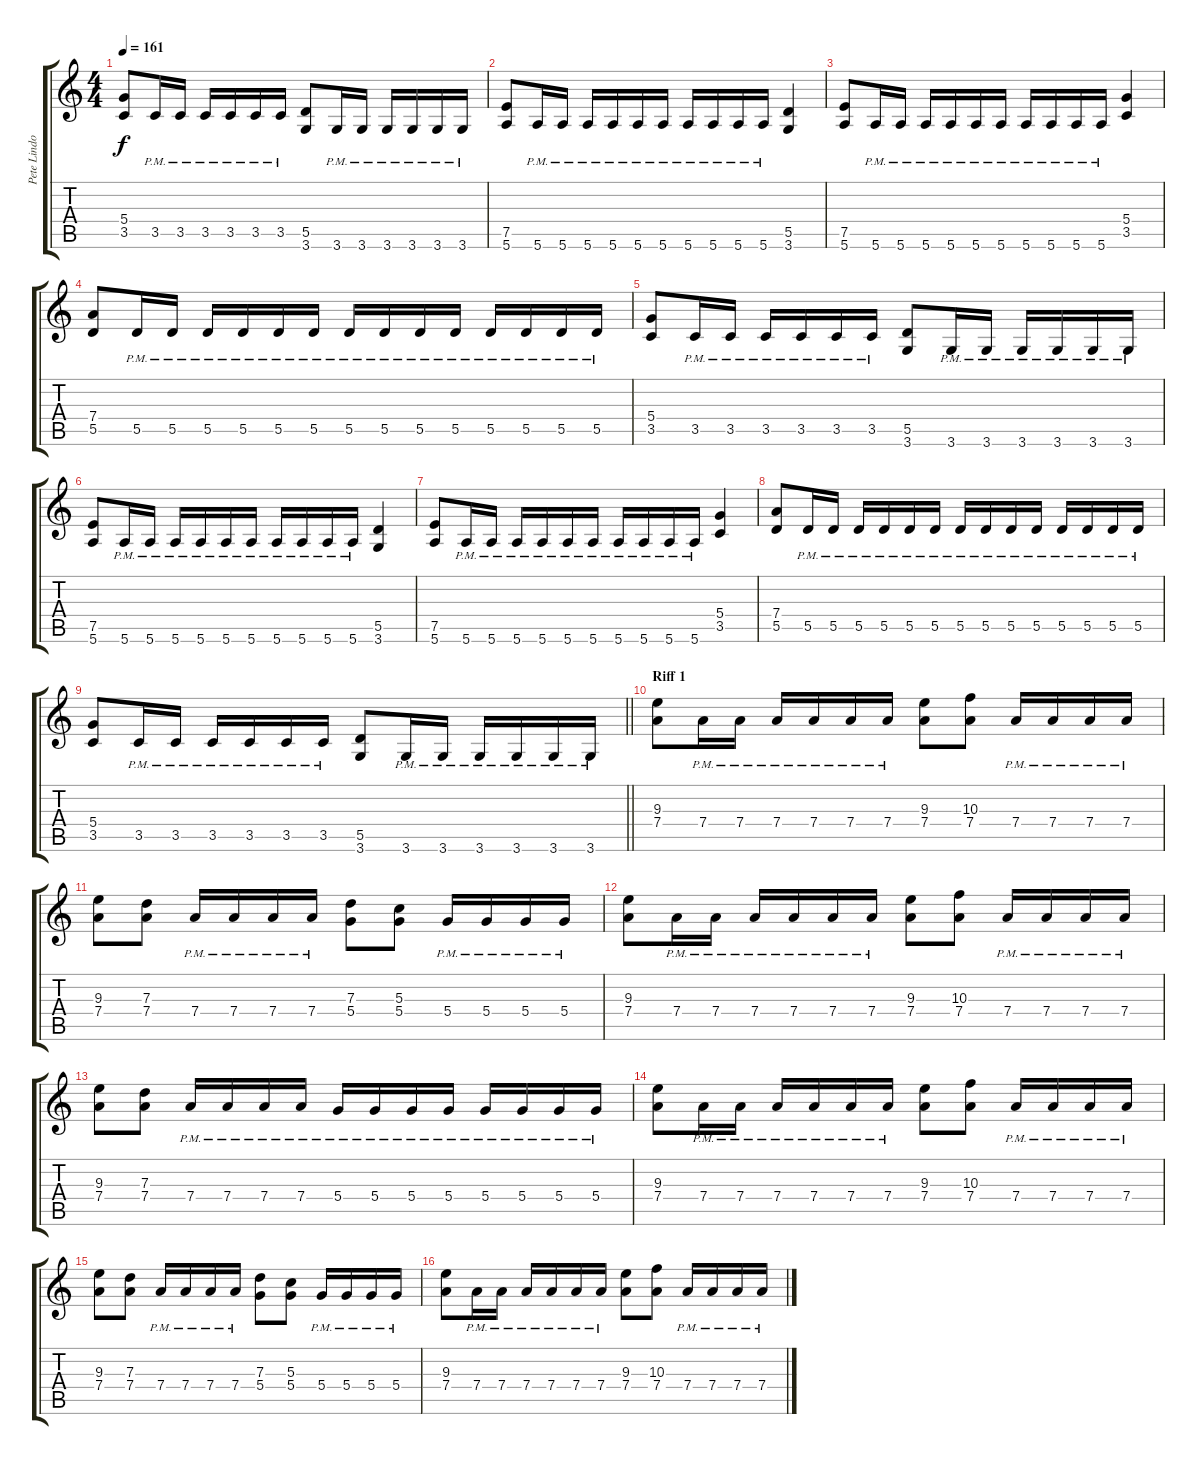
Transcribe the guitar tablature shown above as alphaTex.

\track ("Pete Lindoors" "Pete Lindo") {instrument distortionguitar}
\staff {score tabs}
\tuning (E4 B3 G3 D3 A2 E2) {hide}
\ts (4 4)
\tempo 161
\clef g2
\ks c
(5.4 3.5).8{dy f} 3.5{pm}.16 3.5{pm}.16 3.5{pm}.16 3.5{pm}.16 3.5{pm}.16 3.5{pm}.16 (5.5 3.6).8 3.6{pm}.16 3.6{pm}.16 3.6{pm}.16 3.6{pm}.16 3.6{pm}.16 3.6{pm}.16 |
(7.5 5.6).8 5.6{pm}.16 5.6{pm}.16 5.6{pm}.16 5.6{pm}.16 5.6{pm}.16 5.6{pm}.16 5.6{pm}.16 5.6{pm}.16 5.6{pm}.16 5.6{pm}.16 (5.5 3.6).4 |
(7.5 5.6).8 5.6{pm}.16 5.6{pm}.16 5.6{pm}.16 5.6{pm}.16 5.6{pm}.16 5.6{pm}.16 5.6{pm}.16 5.6{pm}.16 5.6{pm}.16 5.6{pm}.16 (5.4 3.5).4 |
(7.4 5.5).8 5.5{pm}.16 5.5{pm}.16 5.5{pm}.16 5.5{pm}.16 5.5{pm}.16 5.5{pm}.16 5.5{pm}.16 5.5{pm}.16 5.5{pm}.16 5.5{pm}.16 5.5{pm}.16 5.5{pm}.16 5.5{pm}.16 5.5{pm}.16 |
(5.4 3.5).8 3.5{pm}.16 3.5{pm}.16 3.5{pm}.16 3.5{pm}.16 3.5{pm}.16 3.5{pm}.16 (5.5 3.6).8 3.6{pm}.16 3.6{pm}.16 3.6{pm}.16 3.6{pm}.16 3.6{pm}.16 3.6{pm}.16 |
(7.5 5.6).8 5.6{pm}.16 5.6{pm}.16 5.6{pm}.16 5.6{pm}.16 5.6{pm}.16 5.6{pm}.16 5.6{pm}.16 5.6{pm}.16 5.6{pm}.16 5.6{pm}.16 (5.5 3.6).4 |
(7.5 5.6).8 5.6{pm}.16 5.6{pm}.16 5.6{pm}.16 5.6{pm}.16 5.6{pm}.16 5.6{pm}.16 5.6{pm}.16 5.6{pm}.16 5.6{pm}.16 5.6{pm}.16 (5.4 3.5).4 |
(7.4 5.5).8 5.5{pm}.16 5.5{pm}.16 5.5{pm}.16 5.5{pm}.16 5.5{pm}.16 5.5{pm}.16 5.5{pm}.16 5.5{pm}.16 5.5{pm}.16 5.5{pm}.16 5.5{pm}.16 5.5{pm}.16 5.5{pm}.16 5.5{pm}.16 |
\barLineRight lightlight
(5.4 3.5).8 3.5{pm}.16 3.5{pm}.16 3.5{pm}.16 3.5{pm}.16 3.5{pm}.16 3.5{pm}.16 (5.5 3.6).8 3.6{pm}.16 3.6{pm}.16 3.6{pm}.16 3.6{pm}.16 3.6{pm}.16 3.6{pm}.16 |
\section ("" "Riff 1")
(9.3 7.4).8 7.4{pm}.16 7.4{pm}.16 7.4{pm}.16 7.4{pm}.16 7.4{pm}.16 7.4{pm}.16 (9.3 7.4).8 (10.3 7.4).8 7.4{pm}.16 7.4{pm}.16 7.4{pm}.16 7.4{pm}.16 |
(9.3 7.4).8 (7.3 7.4).8 7.4{pm}.16 7.4{pm}.16 7.4{pm}.16 7.4{pm}.16 (7.3 5.4).8 (5.3 5.4).8 5.4{pm}.16 5.4{pm}.16 5.4{pm}.16 5.4{pm}.16 |
(9.3 7.4).8 7.4{pm}.16 7.4{pm}.16 7.4{pm}.16 7.4{pm}.16 7.4{pm}.16 7.4{pm}.16 (9.3 7.4).8 (10.3 7.4).8 7.4{pm}.16 7.4{pm}.16 7.4{pm}.16 7.4{pm}.16 |
(9.3 7.4).8 (7.3 7.4).8 7.4{pm}.16 7.4{pm}.16 7.4{pm}.16 7.4{pm}.16 5.4{pm}.16 5.4{pm}.16 5.4{pm}.16 5.4{pm}.16 5.4{pm}.16 5.4{pm}.16 5.4{pm}.16 5.4{pm}.16 |
(9.3 7.4).8 7.4{pm}.16 7.4{pm}.16 7.4{pm}.16 7.4{pm}.16 7.4{pm}.16 7.4{pm}.16 (9.3 7.4).8 (10.3 7.4).8 7.4{pm}.16 7.4{pm}.16 7.4{pm}.16 7.4{pm}.16 |
(9.3 7.4).8 (7.3 7.4).8 7.4{pm}.16 7.4{pm}.16 7.4{pm}.16 7.4{pm}.16 (7.3 5.4).8 (5.3 5.4).8 5.4{pm}.16 5.4{pm}.16 5.4{pm}.16 5.4{pm}.16 |
(9.3 7.4).8 7.4{pm}.16 7.4{pm}.16 7.4{pm}.16 7.4{pm}.16 7.4{pm}.16 7.4{pm}.16 (9.3 7.4).8 (10.3 7.4).8 7.4{pm}.16 7.4{pm}.16 7.4{pm}.16 7.4{pm}.16
